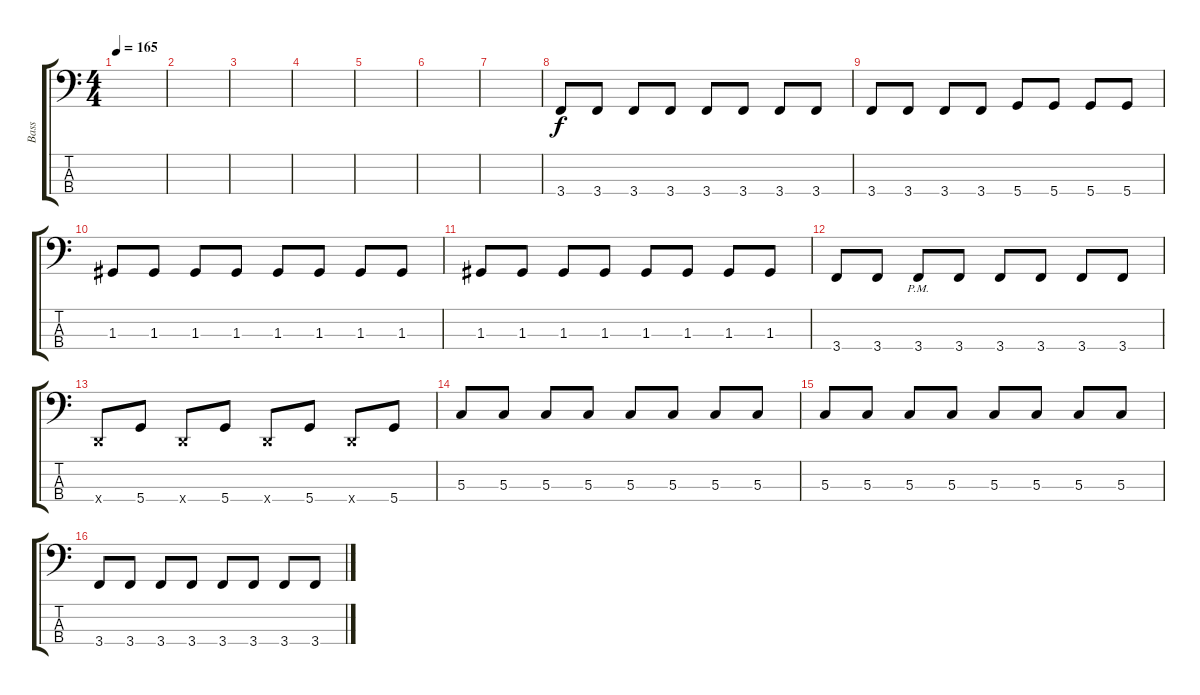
\track ("Bass" "Bass") {instrument electricbasspick}
\staff {score tabs}
\tuning (F2 C2 G1 D1) {hide}
\ts (4 4)
\tempo 165
\clef f4
\ks c
|
|
|
|
|
|
|
3.4.8 3.4.8 3.4.8 3.4.8 3.4.8 3.4.8 3.4.8 3.4.8 |
3.4.8 3.4.8 3.4.8 3.4.8 5.4.8 5.4.8 5.4.8 5.4.8 |
1.3.8 1.3.8 1.3.8 1.3.8 1.3.8 1.3.8 1.3.8 1.3.8 |
1.3.8 1.3.8 1.3.8 1.3.8 1.3.8 1.3.8 1.3.8 1.3.8 |
3.4.8 3.4.8 3.4{pm}.8 3.4.8 3.4.8 3.4.8 3.4.8 3.4.8 |
0.4{x}.8 5.4.8 0.4{x}.8 5.4.8 0.4{x}.8 5.4.8 0.4{x}.8 5.4.8 |
5.3.8 5.3.8 5.3.8 5.3.8 5.3.8 5.3.8 5.3.8 5.3.8 |
5.3.8 5.3.8 5.3.8 5.3.8 5.3.8 5.3.8 5.3.8 5.3.8 |
3.4.8 3.4.8 3.4.8 3.4.8 3.4.8 3.4.8 3.4.8 3.4.8
